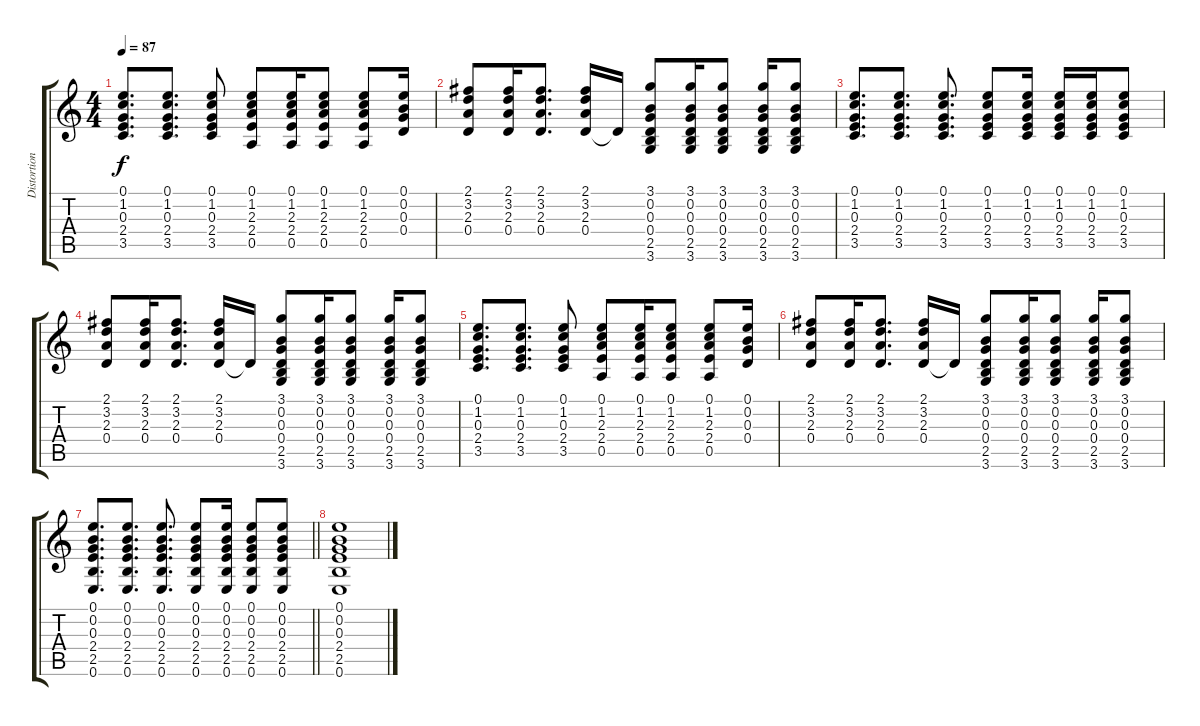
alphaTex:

\track ("Distortion Guitar" "Distortion") {instrument overdrivenguitar}
\staff {score tabs}
\tuning (E4 B3 G3 D3 A2 E2) {hide}
\ts (4 4)
\tempo 87
\clef g2
\ks c
(0.1 1.2 0.3 2.4 3.5).8{d dy f} (0.1 1.2 0.3 2.4 3.5).8{d} (0.1 1.2 0.3 2.4 3.5).8 (0.1 1.2 2.3 2.4 0.5).8 (0.1 1.2 2.3 2.4 0.5).16 (0.1 1.2 2.3 2.4 0.5).8 (0.1 1.2 2.3 2.4 0.5).8 (0.1 0.2 0.3 0.4).16 |
(2.1 3.2 2.3 0.4).8 (2.1 3.2 2.3 0.4).16 (2.1 3.2 2.3 0.4).8{d} (2.1 3.2 2.3 0.4).16 0.4{t}.16 (3.1 0.2 0.3 0.4 2.5 3.6).8 (3.1 0.2 0.3 0.4 2.5 3.6).16 (3.1 0.2 0.3 0.4 2.5 3.6).8 (3.1 0.2 0.3 0.4 2.5 3.6).16 (3.1 0.2 0.3 0.4 2.5 3.6).8 |
(0.1 1.2 0.3 2.4 3.5).8{d} (0.1 1.2 0.3 2.4 3.5).8{d} (0.1 1.2 0.3 2.4 3.5).8{d} (0.1 1.2 0.3 2.4 3.5).8 (0.1 1.2 0.3 2.4 3.5).16 (0.1 1.2 0.3 2.4 3.5).16 (0.1 1.2 0.3 2.4 3.5).16 (0.1 1.2 0.3 2.4 3.5).8 |
(2.1 3.2 2.3 0.4).8 (2.1 3.2 2.3 0.4).16 (2.1 3.2 2.3 0.4).8{d} (2.1 3.2 2.3 0.4).16 0.4{t}.16 (3.1 0.2 0.3 0.4 2.5 3.6).8 (3.1 0.2 0.3 0.4 2.5 3.6).16 (3.1 0.2 0.3 0.4 2.5 3.6).8 (3.1 0.2 0.3 0.4 2.5 3.6).16 (3.1 0.2 0.3 0.4 2.5 3.6).8 |
(0.1 1.2 0.3 2.4 3.5).8{d} (0.1 1.2 0.3 2.4 3.5).8{d} (0.1 1.2 0.3 2.4 3.5).8 (0.1 1.2 2.3 2.4 0.5).8 (0.1 1.2 2.3 2.4 0.5).16 (0.1 1.2 2.3 2.4 0.5).8 (0.1 1.2 2.3 2.4 0.5).8 (0.1 0.2 0.3 0.4).16 |
(2.1 3.2 2.3 0.4).8 (2.1 3.2 2.3 0.4).16 (2.1 3.2 2.3 0.4).8{d} (2.1 3.2 2.3 0.4).16 0.4{t}.16 (3.1 0.2 0.3 0.4 2.5 3.6).8 (3.1 0.2 0.3 0.4 2.5 3.6).16 (3.1 0.2 0.3 0.4 2.5 3.6).8 (3.1 0.2 0.3 0.4 2.5 3.6).16 (3.1 0.2 0.3 0.4 2.5 3.6).8 |
\barLineRight lightlight
(0.1 0.2 0.3 2.4 2.5 0.6).8{d} (0.1 0.2 0.3 2.4 2.5 0.6).8{d} (0.1 0.2 0.3 2.4 2.5 0.6).8{d} (0.1 0.2 0.3 2.4 2.5 0.6).8 (0.1 0.2 0.3 2.4 2.5 0.6).16 (0.1 0.2 0.3 2.4 2.5 0.6).8 (0.1 0.2 0.3 2.4 2.5 0.6).8 |
(0.1 0.2 0.3 2.4 2.5 0.6).1
